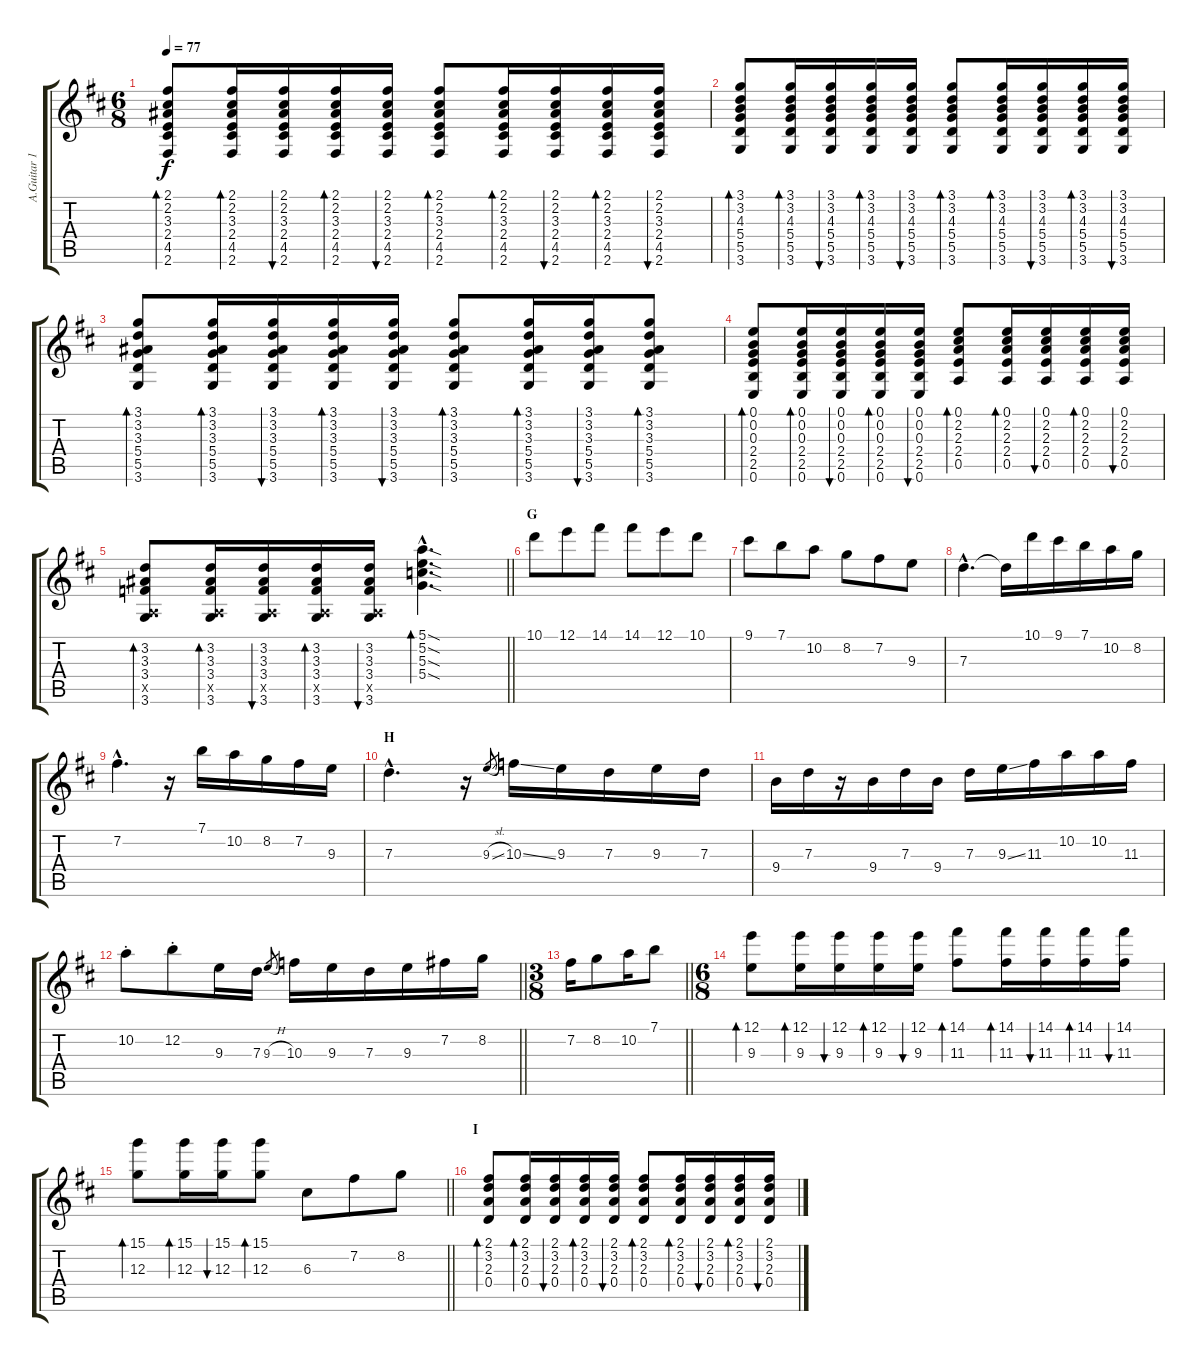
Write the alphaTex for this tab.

\track ("A.Guitar 1" "A.Guitar 1") {instrument acousticguitarsteel}
\staff {score tabs}
\tuning (E4 B3 G3 D3 A2 E2) {hide}
\ts (6 8)
\tempo 77
\clef g2
\ks d
(2.1 2.2 3.3 2.4 4.5 2.6).8{bd 30 dy f} (2.1 2.2 3.3 2.4 4.5 2.6).16{bd 30} (2.1 2.2 3.3 2.4 4.5 2.6).16{bu 30} (2.1 2.2 3.3 2.4 4.5 2.6).16{bd 30} (2.1 2.2 3.3 2.4 4.5 2.6).16{bu 30} (2.1 2.2 3.3 2.4 4.5 2.6).8{bd 30} (2.1 2.2 3.3 2.4 4.5 2.6).16{bd 30} (2.1 2.2 3.3 2.4 4.5 2.6).16{bu 30} (2.1 2.2 3.3 2.4 4.5 2.6).16{bd 30} (2.1 2.2 3.3 2.4 4.5 2.6).16{bu 30} |
(3.1 3.2 4.3 5.4 5.5 3.6).8{bd 30} (3.1 3.2 4.3 5.4 5.5 3.6).16{bd 30} (3.1 3.2 4.3 5.4 5.5 3.6).16{bu 30} (3.1 3.2 4.3 5.4 5.5 3.6).16{bd 30} (3.1 3.2 4.3 5.4 5.5 3.6).16{bu 30} (3.1 3.2 4.3 5.4 5.5 3.6).8{bd 30} (3.1 3.2 4.3 5.4 5.5 3.6).16{bd 30} (3.1 3.2 4.3 5.4 5.5 3.6).16{bu 30} (3.1 3.2 4.3 5.4 5.5 3.6).16{bd 30} (3.1 3.2 4.3 5.4 5.5 3.6).16{bu 30} |
(3.1 3.2 3.3 5.4 5.5 3.6).8{bd 30} (3.1 3.2 3.3 5.4 5.5 3.6).16{bd 30} (3.1 3.2 3.3 5.4 5.5 3.6).16{bu 30} (3.1 3.2 3.3 5.4 5.5 3.6).16{bd 30} (3.1 3.2 3.3 5.4 5.5 3.6).16{bu 30} (3.1 3.2 3.3 5.4 5.5 3.6).8{bd 30} (3.1 3.2 3.3 5.4 5.5 3.6).16{bd 30} (3.1 3.2 3.3 5.4 5.5 3.6).16{bu 30} (3.1 3.2 3.3 5.4 5.5 3.6).8{bd 30} |
(0.1 0.2 0.3 2.4 2.5 0.6).8{bd 30} (0.1 0.2 0.3 2.4 2.5 0.6).16{bd 30} (0.1 0.2 0.3 2.4 2.5 0.6).16{bu 30} (0.1 0.2 0.3 2.4 2.5 0.6).16{bd 30} (0.1 0.2 0.3 2.4 2.5 0.6).16{bu 30} (0.1 2.2 2.3 2.4 0.5).8{bd 30} (0.1 2.2 2.3 2.4 0.5).16{bd 30} (0.1 2.2 2.3 2.4 0.5).16{bu 30} (0.1 2.2 2.3 2.4 0.5).16{bd 30} (0.1 2.2 2.3 2.4 0.5).16{bu 30} |
\barLineRight lightlight
(3.2 3.3 3.4 0.5{x} 3.6).8{bd 30} (3.2 3.3 3.4 0.5{x} 3.6).16{bd 30} (3.2 3.3 3.4 0.5{x} 3.6).16{bu 30} (3.2 3.3 3.4 0.5{x} 3.6).16{bd 30} (3.2 3.3 3.4 0.5{x} 3.6).16{bu 30} (5.1{sod hac} 5.2{sod hac} 5.3{sod hac} 5.4{sod hac}).4{d bd 30} |
\section ("" "G")
10.1.8 12.1.8 14.1.8 14.1.8 12.1.8 10.1.8 |
9.1.8 7.1.8 10.2.8 8.2.8 7.2.8 9.3.8 |
7.3{hac}.4{d} 7.3{t}.16 10.1.16 9.1.16 7.1.16 10.2.16 8.2.16 |
7.2{hac}.4{d} r.16 7.1.16 10.2.16 8.2.16 7.2.16 9.3.16 |
\section ("" "H")
7.3{hac}.4{d} r.16 9.3{sl}.8{gr} 10.3{ss}.16 9.3.16 7.3.16 9.3.16 7.3.16 |
9.4.16 7.3.16 r.16 9.4.16 7.3.16 9.4.16 7.3.16 9.3{ss}.16 11.3.16 10.2.16 10.2.16 11.3.16 |
\barLineRight lightlight
10.2{st}.8 12.2{st}.8 9.3.16 7.3.16 9.3{h}.8{gr} 10.3.16 9.3.16 7.3.16 9.3.16 7.2.16 8.2.16 |
\ts (3 8)
\barLineRight lightlight
7.2.16 8.2.8 10.2.16 7.1.8 |
\ts (6 8)
(12.1 9.3).8{bd 30} (12.1 9.3).16{bd 30} (12.1 9.3).16{bu 30} (12.1 9.3).16{bd 30} (12.1 9.3).16{bu 30} (14.1 11.3).8{bd 30} (14.1 11.3).16{bd 30} (14.1 11.3).16{bu 30} (14.1 11.3).16{bd 30} (14.1 11.3).16{bu 30} |
\barLineRight lightlight
(15.1 12.3).8{bd 30} (15.1 12.3).16{bd 30} (15.1 12.3).16{bu 30} (15.1 12.3).8{bd 30} 6.3.8 7.2.8 8.2.8 |
\section ("" "I")
(2.1 3.2 2.3 0.4).8{bd 30 volume 12} (2.1 3.2 2.3 0.4).16{bd 30} (2.1 3.2 2.3 0.4).16{bu 30} (2.1 3.2 2.3 0.4).16{bd 30} (2.1 3.2 2.3 0.4).16{bu 30} (2.1 3.2 2.3 0.4).8{bd 30} (2.1 3.2 2.3 0.4).16{bd 30} (2.1 3.2 2.3 0.4).16{bu 30} (2.1 3.2 2.3 0.4).16{bd 30} (2.1 3.2 2.3 0.4).16{bu 30}
